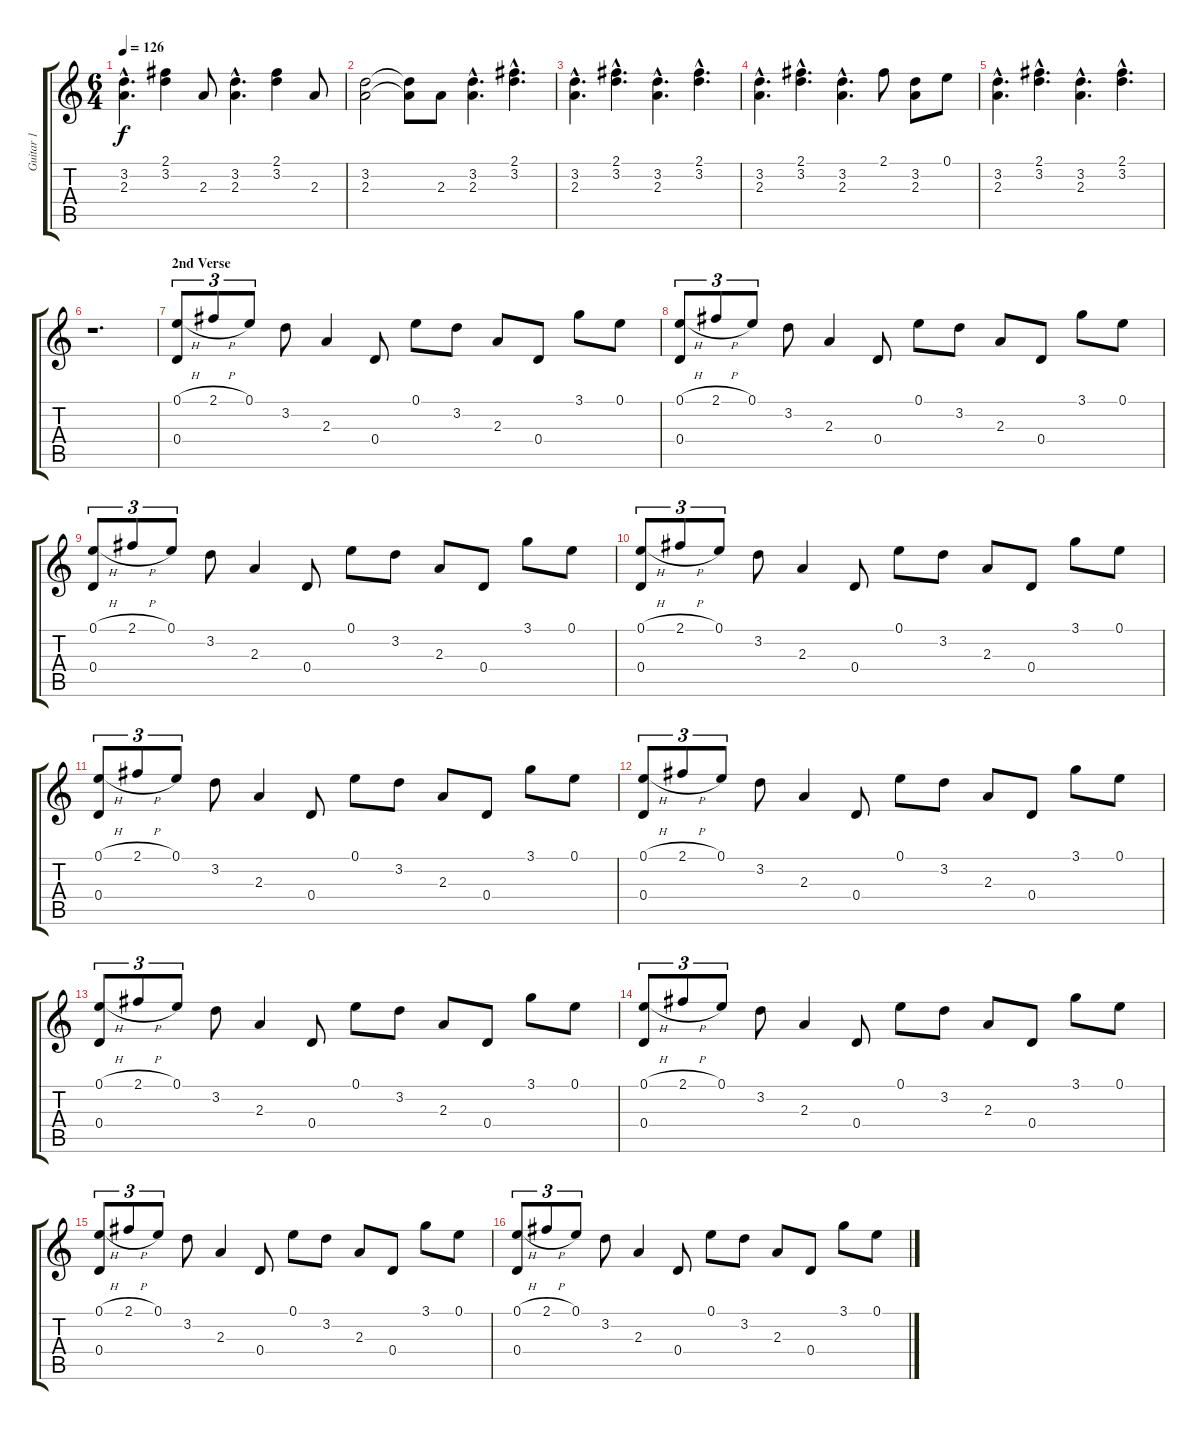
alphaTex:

\track ("Guitar 1" "Guitar 1") {instrument electricguitarclean}
\staff {score tabs}
\tuning (E4 B3 G3 D3 A2 E2) {hide}
\ts (6 4)
\tempo 126
\clef g2
\ks c
(3.2{hac} 2.3{hac}).4{d dy f} (2.1 3.2).4 2.3.8 (3.2{hac} 2.3{hac}).4{d} (2.1 3.2).4 2.3.8 |
(3.2 2.3).2 (3.2{t} 2.3{t}).8 2.3.8 (3.2{hac} 2.3{hac}).4{d} (2.1{hac} 3.2{hac}).4{d} |
(3.2{hac} 2.3{hac}).4{d} (2.1{hac} 3.2{hac}).4{d} (3.2{hac} 2.3{hac}).4{d} (2.1{hac} 3.2{hac}).4{d} |
(3.2{hac} 2.3{hac}).4{d} (2.1{hac} 3.2{hac}).4{d} (3.2{hac} 2.3{hac}).4{d} 2.1.8 (3.2 2.3).8 0.1.8 |
(3.2{hac} 2.3{hac}).4{d} (2.1{hac} 3.2{hac}).4{d} (3.2{hac} 2.3{hac}).4{d} (2.1{hac} 3.2{hac}).4{d} |
r.1{d} |
\section ("" "2nd Verse")
(0.1{h} 0.4).8{tu (3 2)} 2.1{h}.8{tu (3 2)} 0.1.8{tu (3 2)} 3.2.8 2.3.4 0.4.8 0.1.8 3.2.8 2.3.8 0.4.8 3.1.8 0.1.8 |
(0.1{h} 0.4).8{tu (3 2)} 2.1{h}.8{tu (3 2)} 0.1.8{tu (3 2)} 3.2.8 2.3.4 0.4.8 0.1.8 3.2.8 2.3.8 0.4.8 3.1.8 0.1.8 |
(0.1{h} 0.4).8{tu (3 2)} 2.1{h}.8{tu (3 2)} 0.1.8{tu (3 2)} 3.2.8 2.3.4 0.4.8 0.1.8 3.2.8 2.3.8 0.4.8 3.1.8 0.1.8 |
(0.1{h} 0.4).8{tu (3 2)} 2.1{h}.8{tu (3 2)} 0.1.8{tu (3 2)} 3.2.8 2.3.4 0.4.8 0.1.8 3.2.8 2.3.8 0.4.8 3.1.8 0.1.8 |
(0.1{h} 0.4).8{tu (3 2)} 2.1{h}.8{tu (3 2)} 0.1.8{tu (3 2)} 3.2.8 2.3.4 0.4.8 0.1.8 3.2.8 2.3.8 0.4.8 3.1.8 0.1.8 |
(0.1{h} 0.4).8{tu (3 2)} 2.1{h}.8{tu (3 2)} 0.1.8{tu (3 2)} 3.2.8 2.3.4 0.4.8 0.1.8 3.2.8 2.3.8 0.4.8 3.1.8 0.1.8 |
(0.1{h} 0.4).8{tu (3 2)} 2.1{h}.8{tu (3 2)} 0.1.8{tu (3 2)} 3.2.8 2.3.4 0.4.8 0.1.8 3.2.8 2.3.8 0.4.8 3.1.8 0.1.8 |
(0.1{h} 0.4).8{tu (3 2)} 2.1{h}.8{tu (3 2)} 0.1.8{tu (3 2)} 3.2.8 2.3.4 0.4.8 0.1.8 3.2.8 2.3.8 0.4.8 3.1.8 0.1.8 |
(0.1{h} 0.4).8{tu (3 2)} 2.1{h}.8{tu (3 2)} 0.1.8{tu (3 2)} 3.2.8 2.3.4 0.4.8 0.1.8 3.2.8 2.3.8 0.4.8 3.1.8 0.1.8 |
(0.1{h} 0.4).8{tu (3 2)} 2.1{h}.8{tu (3 2)} 0.1.8{tu (3 2)} 3.2.8 2.3.4 0.4.8 0.1.8 3.2.8 2.3.8 0.4.8 3.1.8 0.1.8
